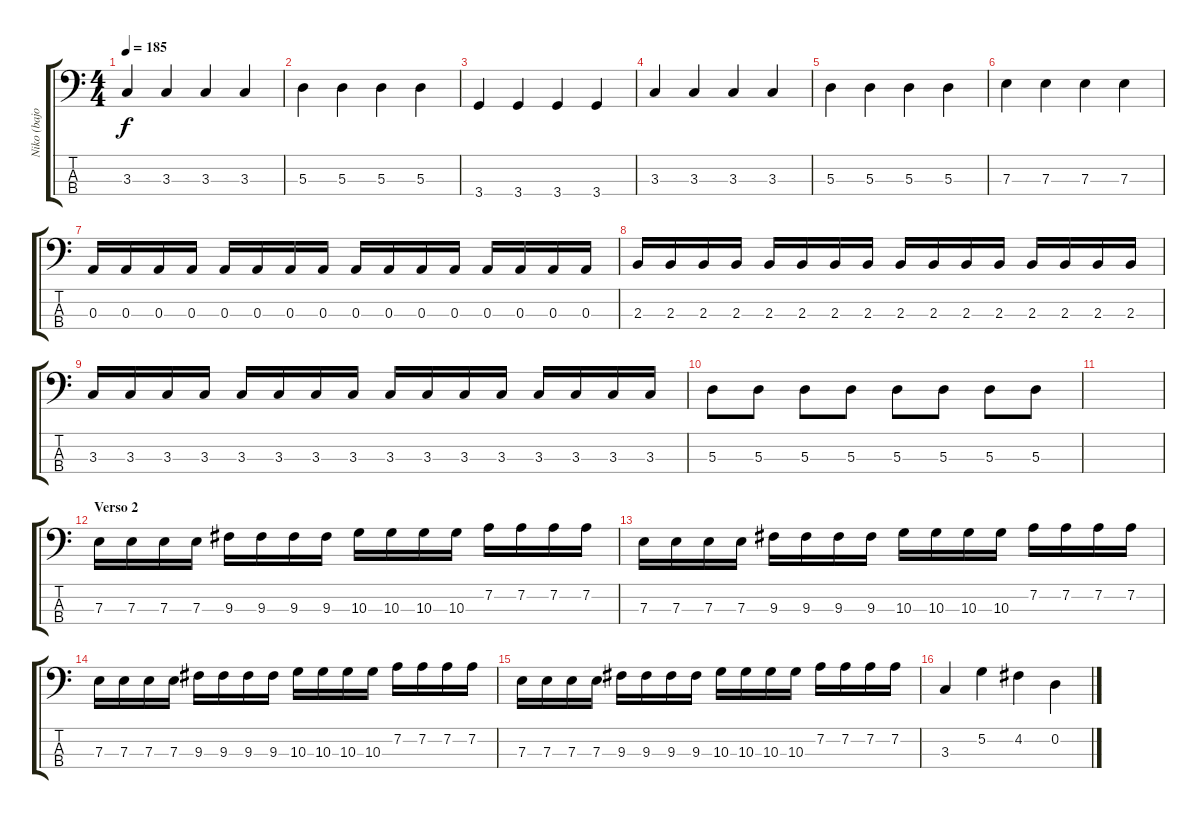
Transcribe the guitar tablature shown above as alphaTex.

\track ("Niko (bajo)" "Niko (bajo") {instrument electricbassfinger}
\staff {score tabs}
\tuning (G2 D2 A1 E1) {hide}
\ts (4 4)
\tempo 185
\clef f4
\ks c
3.3.4{dy f} 3.3.4 3.3.4 3.3.4 |
5.3.4 5.3.4 5.3.4 5.3.4 |
3.4.4 3.4.4 3.4.4 3.4.4 |
3.3.4 3.3.4 3.3.4 3.3.4 |
5.3.4 5.3.4 5.3.4 5.3.4 |
7.3.4 7.3.4 7.3.4 7.3.4 |
0.3.16 0.3.16 0.3.16 0.3.16 0.3.16 0.3.16 0.3.16 0.3.16 0.3.16 0.3.16 0.3.16 0.3.16 0.3.16 0.3.16 0.3.16 0.3.16 |
2.3.16 2.3.16 2.3.16 2.3.16 2.3.16 2.3.16 2.3.16 2.3.16 2.3.16 2.3.16 2.3.16 2.3.16 2.3.16 2.3.16 2.3.16 2.3.16 |
3.3.16 3.3.16 3.3.16 3.3.16 3.3.16 3.3.16 3.3.16 3.3.16 3.3.16 3.3.16 3.3.16 3.3.16 3.3.16 3.3.16 3.3.16 3.3.16 |
5.3.8 5.3.8 5.3.8 5.3.8 5.3.8 5.3.8 5.3.8 5.3.8 |
|
\section ("" "Verso 2")
7.3.16 7.3.16 7.3.16 7.3.16 9.3.16 9.3.16 9.3.16 9.3.16 10.3.16 10.3.16 10.3.16 10.3.16 7.2.16 7.2.16 7.2.16 7.2.16 |
7.3.16 7.3.16 7.3.16 7.3.16 9.3.16 9.3.16 9.3.16 9.3.16 10.3.16 10.3.16 10.3.16 10.3.16 7.2.16 7.2.16 7.2.16 7.2.16 |
7.3.16 7.3.16 7.3.16 7.3.16 9.3.16 9.3.16 9.3.16 9.3.16 10.3.16 10.3.16 10.3.16 10.3.16 7.2.16 7.2.16 7.2.16 7.2.16 |
7.3.16 7.3.16 7.3.16 7.3.16 9.3.16 9.3.16 9.3.16 9.3.16 10.3.16 10.3.16 10.3.16 10.3.16 7.2.16 7.2.16 7.2.16 7.2.16 |
3.3.4 5.2.4 4.2.4 0.2.4
